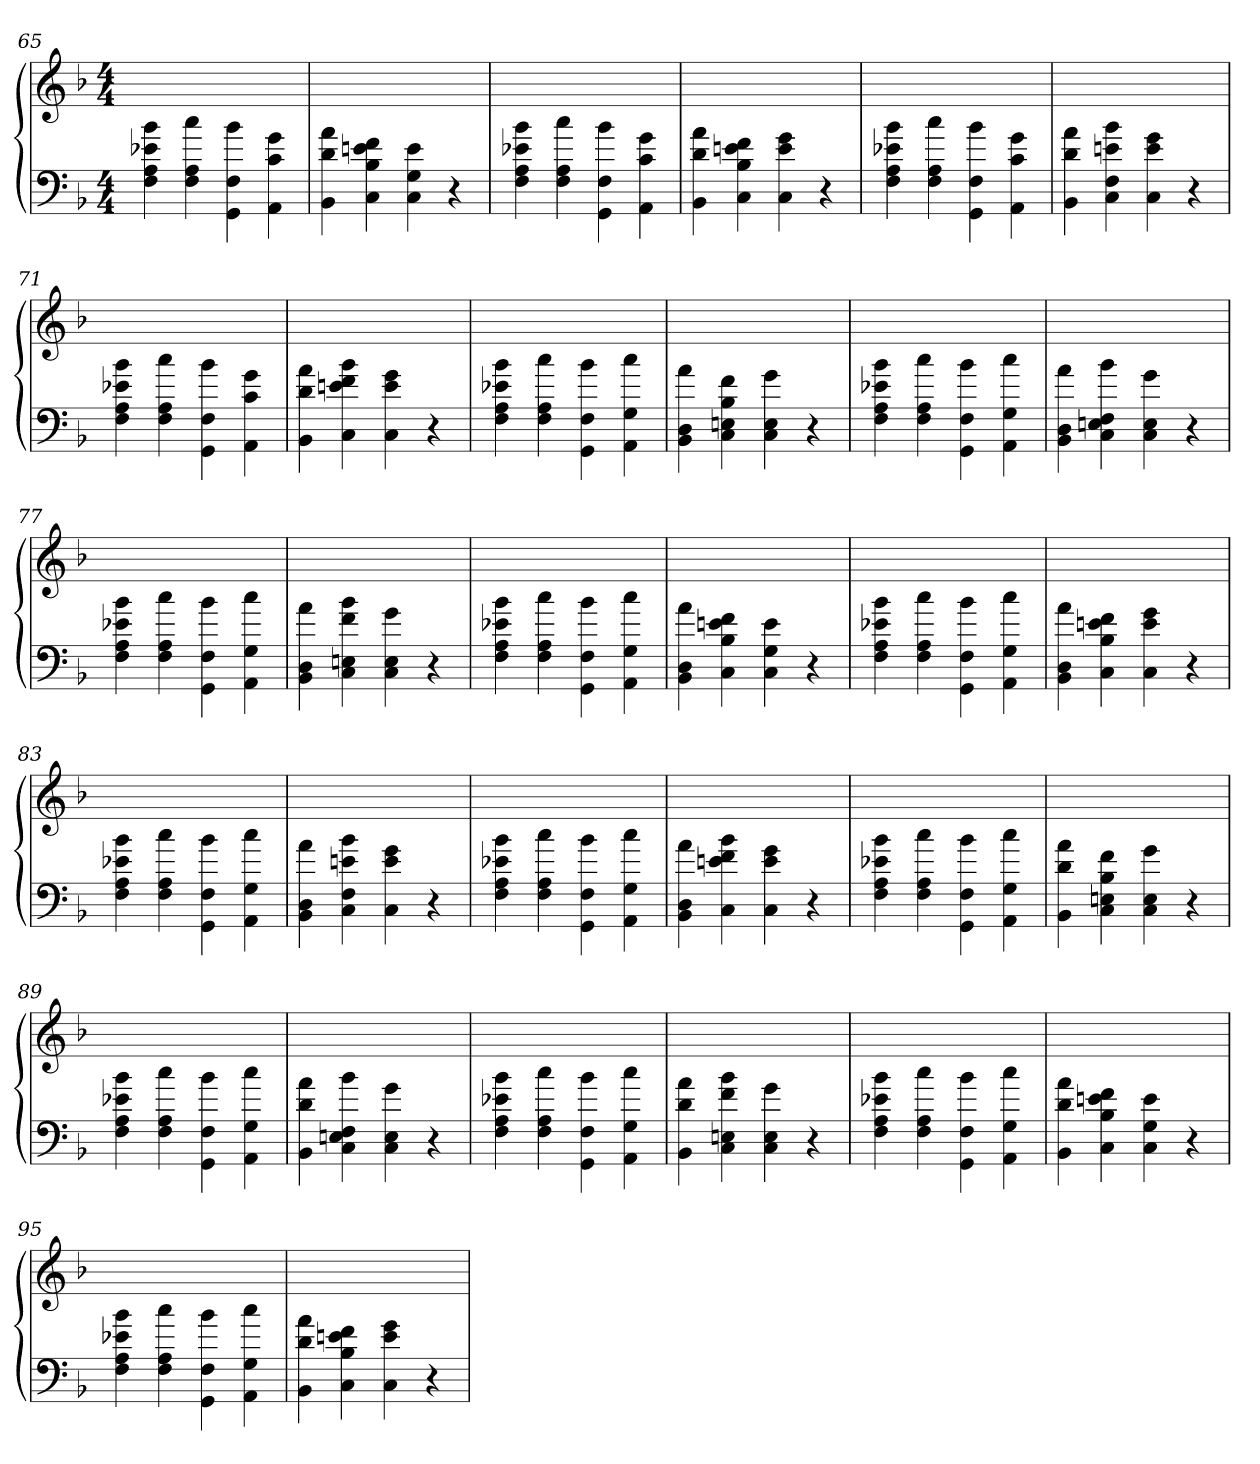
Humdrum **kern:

**kern	**kern
*part2	*part1
*staff2	*staff1
*clefF4	*clefG2
*k[b-]	*k[b-]
*F:	*F:
*M4/4	*M4/4
=65	=65
4F 4A 4e-X 4b-	1ryy
4F 4A 4cc	.
4GG 4F 4b-	.
4AA 4c 4g	.
=66	=66
4BB- 4d 4a	1ryy
4C 4B- 4en 4f	.
4C 4G 4e	.
4r	.
=67	=67
4F 4A 4e-X 4b-	1ryy
4F 4A 4cc	.
4GG 4F 4b-	.
4AA 4c 4g	.
=68	=68
4BB- 4d 4a	1ryy
4C 4B- 4en 4f	.
4C 4e 4g	.
4r	.
=69	=69
4F 4A 4e-X 4b-	1ryy
4F 4A 4cc	.
4GG 4F 4b-	.
4AA 4c 4g	.
=70	=70
4BB- 4d 4a	1ryy
4C 4F 4en 4b-	.
4C 4e 4g	.
4r	.
=71	=71
4F 4A 4e-X 4b-	1ryy
4F 4A 4cc	.
4GG 4F 4b-	.
4AA 4c 4g	.
=72	=72
4BB- 4d 4a	1ryy
4C 4en 4f 4b-	.
4C 4e 4g	.
4r	.
=73	=73
4F 4A 4e-X 4b-	1ryy
4F 4A 4cc	.
4GG 4F 4b-	.
4AA 4G 4cc	.
=74	=74
4BB- 4D 4a	1ryy
4C 4En 4B- 4f	.
4C 4E 4g	.
4r	.
=75	=75
4F 4A 4e-X 4b-	1ryy
4F 4A 4cc	.
4GG 4F 4b-	.
4AA 4G 4cc	.
=76	=76
4BB- 4D 4a	1ryy
4C 4En 4F 4b-	.
4C 4E 4g	.
4r	.
=77	=77
4F 4A 4e-X 4b-	1ryy
4F 4A 4cc	.
4GG 4F 4b-	.
4AA 4G 4cc	.
=78	=78
4BB- 4D 4a	1ryy
4C 4En 4f 4b-	.
4C 4E 4g	.
4r	.
=79	=79
4F 4A 4e-X 4b-	1ryy
4F 4A 4cc	.
4GG 4F 4b-	.
4AA 4G 4cc	.
=80	=80
4BB- 4D 4a	1ryy
4C 4B- 4en 4f	.
4C 4G 4e	.
4r	.
=81	=81
4F 4A 4e-X 4b-	1ryy
4F 4A 4cc	.
4GG 4F 4b-	.
4AA 4G 4cc	.
=82	=82
4BB- 4D 4a	1ryy
4C 4B- 4en 4f	.
4C 4e 4g	.
4r	.
=83	=83
4F 4A 4e-X 4b-	1ryy
4F 4A 4cc	.
4GG 4F 4b-	.
4AA 4G 4cc	.
=84	=84
4BB- 4D 4a	1ryy
4C 4F 4en 4b-	.
4C 4e 4g	.
4r	.
=85	=85
4F 4A 4e-X 4b-	1ryy
4F 4A 4cc	.
4GG 4F 4b-	.
4AA 4G 4cc	.
=86	=86
4BB- 4D 4a	1ryy
4C 4en 4f 4b-	.
4C 4e 4g	.
4r	.
=87	=87
4F 4A 4e-X 4b-	1ryy
4F 4A 4cc	.
4GG 4F 4b-	.
4AA 4G 4cc	.
=88	=88
4BB- 4d 4a	1ryy
4C 4En 4B- 4f	.
4C 4E 4g	.
4r	.
=89	=89
4F 4A 4e-X 4b-	1ryy
4F 4A 4cc	.
4GG 4F 4b-	.
4AA 4G 4cc	.
=90	=90
4BB- 4d 4a	1ryy
4C 4En 4F 4b-	.
4C 4E 4g	.
4r	.
=91	=91
4F 4A 4e-X 4b-	1ryy
4F 4A 4cc	.
4GG 4F 4b-	.
4AA 4G 4cc	.
=92	=92
4BB- 4d 4a	1ryy
4C 4En 4f 4b-	.
4C 4E 4g	.
4r	.
=93	=93
4F 4A 4e-X 4b-	1ryy
4F 4A 4cc	.
4GG 4F 4b-	.
4AA 4G 4cc	.
=94	=94
4BB- 4d 4a	1ryy
4C 4B- 4en 4f	.
4C 4G 4e	.
4r	.
=95	=95
4F 4A 4e-X 4b-	1ryy
4F 4A 4cc	.
4GG 4F 4b-	.
4AA 4G 4cc	.
=96	=96
4BB- 4d 4a	1ryy
4C 4B- 4en 4f	.
4C 4e 4g	.
4r	.
=	=
*-	*-
